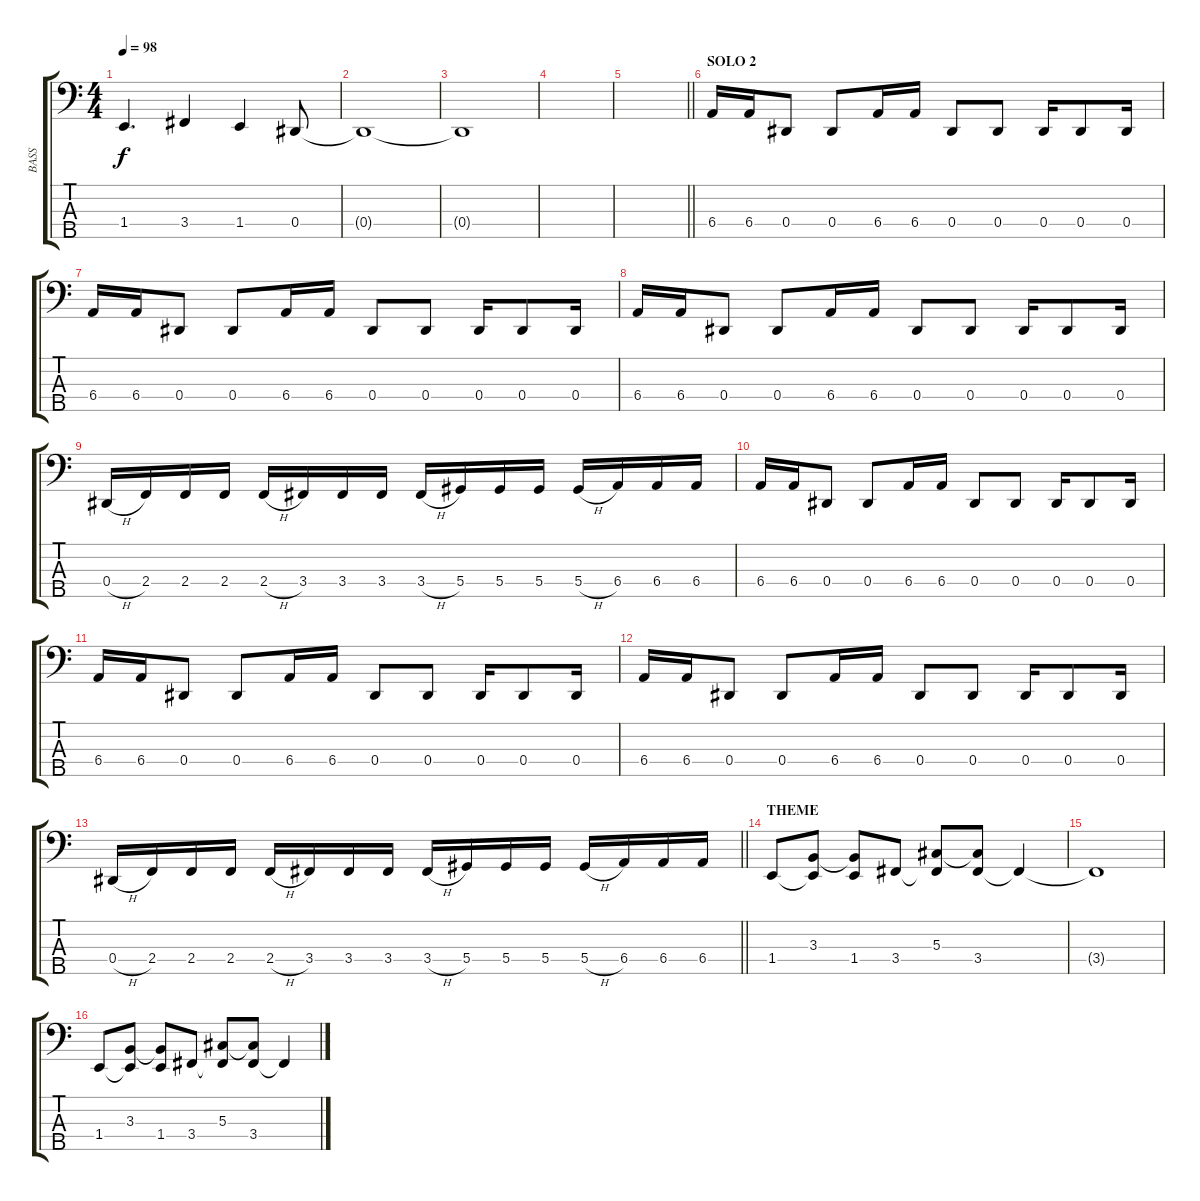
\track ("BASS" "BASS") {instrument electricbasspick}
\staff {score tabs}
\tuning (Gb2 Db2 Ab1 Eb1 Bb0) {hide}
\ts (4 4)
\tempo 98
\clef f4
\ks c
1.4{t}.4{d dy f} 3.4.4 1.4.4 0.4.8 |
0.4{t}.1 |
0.4{t}.1 |
|
\barLineRight lightlight
|
\section ("" "SOLO 2")
6.4.16 6.4.16 0.4.8 0.4.8 6.4.16 6.4.16 0.4.8 0.4.8 0.4.16 0.4.8 0.4.16 |
6.4.16 6.4.16 0.4.8 0.4.8 6.4.16 6.4.16 0.4.8 0.4.8 0.4.16 0.4.8 0.4.16 |
6.4.16 6.4.16 0.4.8 0.4.8 6.4.16 6.4.16 0.4.8 0.4.8 0.4.16 0.4.8 0.4.16 |
0.4{h}.16 2.4.16 2.4.16 2.4.16 2.4{h}.16 3.4.16 3.4.16 3.4.16 3.4{h}.16 5.4.16 5.4.16 5.4.16 5.4{h}.16 6.4.16 6.4.16 6.4.16 |
6.4.16 6.4.16 0.4.8 0.4.8 6.4.16 6.4.16 0.4.8 0.4.8 0.4.16 0.4.8 0.4.16 |
6.4.16 6.4.16 0.4.8 0.4.8 6.4.16 6.4.16 0.4.8 0.4.8 0.4.16 0.4.8 0.4.16 |
6.4.16 6.4.16 0.4.8 0.4.8 6.4.16 6.4.16 0.4.8 0.4.8 0.4.16 0.4.8 0.4.16 |
\barLineRight lightlight
0.4{h}.16 2.4.16 2.4.16 2.4.16 2.4{h}.16 3.4.16 3.4.16 3.4.16 3.4{h}.16 5.4.16 5.4.16 5.4.16 5.4{h}.16 6.4.16 6.4.16 6.4.16 |
\section ("" "THEME")
1.4.8 (3.3 1.4{t}).8 (3.3{t} 1.4).8 3.4.8 (5.3 3.4{t}).8 (5.3{t} 3.4).8 3.4{t}.4 |
3.4{t}.1 |
1.4.8 (3.3 1.4{t}).8 (3.3{t} 1.4).8 3.4.8 (5.3 3.4{t}).8 (5.3{t} 3.4).8 3.4{t}.4
